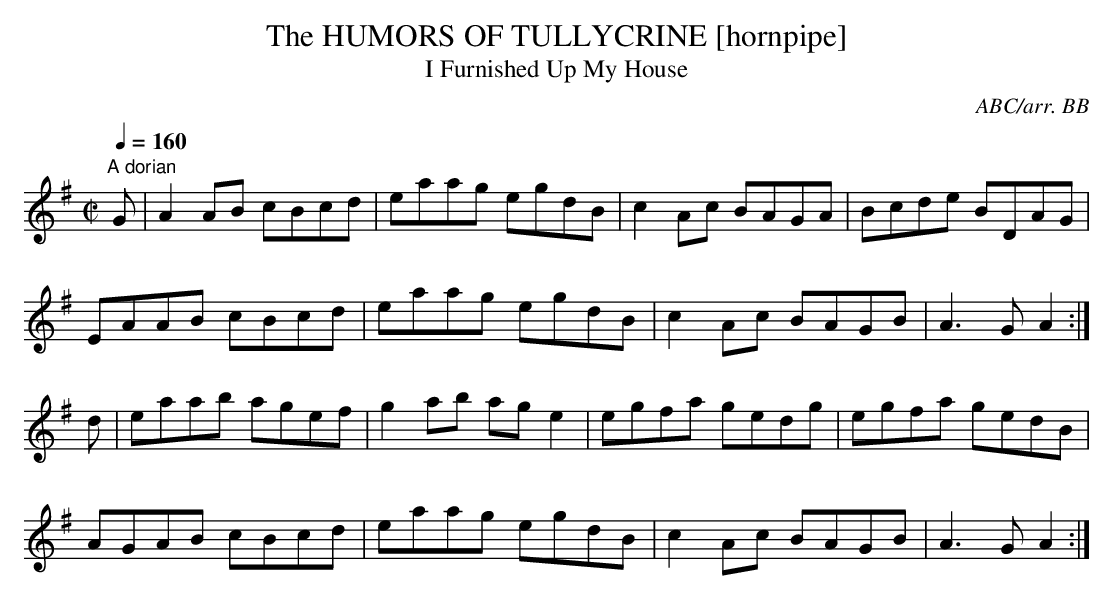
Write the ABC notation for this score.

X:1
T:HUMORS OF TULLYCRINE [hornpipe], The
T:I Furnished Up My House
C:ABC/arr. BB
L:1/8
M:C|
Q:1/4=160
K:G
"A dorian"
G|A2AB cBcd|eaag egdB|c2Ac BAGA|Bcde BDAG|
EAAB cBcd|eaag egdB|c2Ac BAGB|A3G A2:|
d|eaab agef|g2ab age2|egfa gedg|egfa gedB|
AGAB cBcd|eaag egdB|c2Ac BAGB|A3G A2:|
